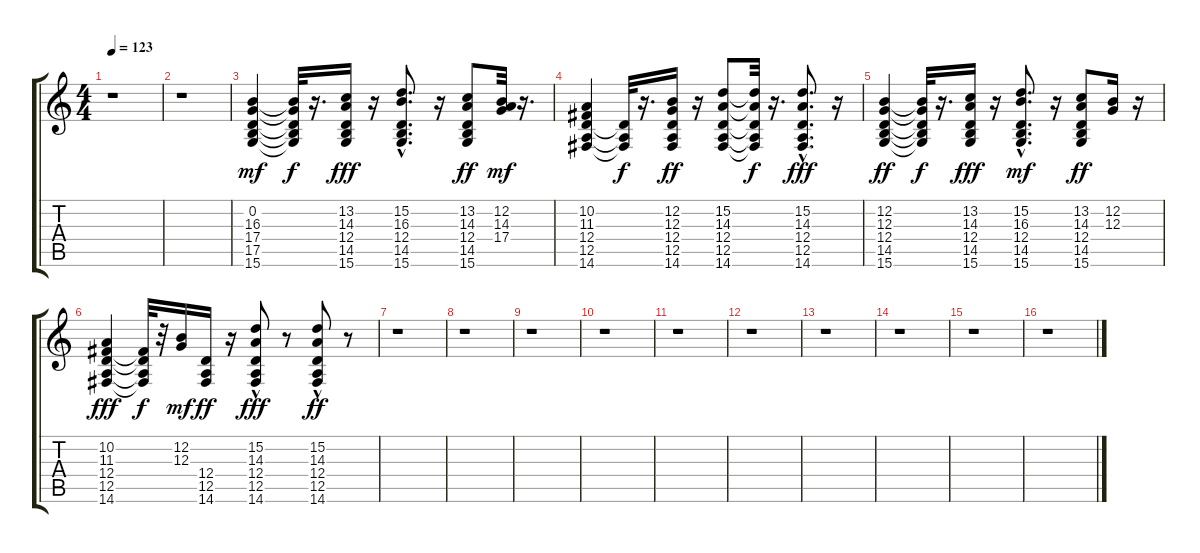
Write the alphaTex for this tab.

\track "" {instrument accordion}
\staff {score tabs}
\tuning (E4 B3 G3 D3 A2 E2) {hide}
\ts (4 4)
\tempo 123
\clef g2
\ks c
r.1{dy ff} |
r.1 |
(0.2 16.3 17.4 17.5 15.6).4{dy mf} (0.2{t} 16.3{t} 17.4{t} 17.5{t} 15.6{t}).32{dy f} r.16{d} (13.2 14.3 12.4 14.5 15.6).16{dy fff} r.16 (15.2{hac} 16.3{hac} 12.4 14.5 15.6).8{d} r.16 (13.2 14.3 12.4 14.5 15.6).8{dy ff} (12.2 14.3 17.4).32{dy mf} r.16{d} |
(10.2 11.3 12.4 12.5 14.6).4 (12.4{t} 12.5{t} 14.6{t}).32{dy f} r.16{d} (12.2 12.3 12.4 12.5 14.6).16{dy ff} r.16 (15.2 14.3 12.4 12.5 14.6).8 (15.2{t} 14.3{t} 12.4{t} 12.5{t} 14.6{t}).32{dy f} r.16{d} (15.2 14.3 12.4{hac} 12.5{hac} 14.6).8{d dy fff} r.16 |
(12.2 12.3 12.4 14.5 15.6).4{dy ff} (12.2{t} 12.3{t} 12.4{t} 14.5{t} 15.6{t}).32{dy f} r.16{d} (13.2 14.3 12.4 14.5 15.6).16{dy fff} r.16 (15.2{hac} 16.3{hac} 12.4{hac} 14.5 15.6{hac}).8{d dy mf} r.16 (13.2 14.3 12.4 14.5 15.6).8{dy ff} (12.2 12.3).16 r.16 |
(10.2 11.3 12.4 12.5 14.6).4{dy fff} (11.3{t} 12.4{t} 12.5{t} 14.6{t}).32{dy f} r.32 (12.2 12.3).16{dy mf} (12.4 12.5 14.6).16{dy ff} r.16 (15.2 14.3 12.4{hac} 12.5{hac} 14.6{hac}).8{dy fff} r.8 (15.2 14.3 12.4{hac} 12.5{hac} 14.6{hac}).8{dy ff} r.8 |
r.1 |
r.1 |
r.1 |
r.1 |
r.1 |
r.1 |
r.1 |
r.1 |
r.1 |
r.1
